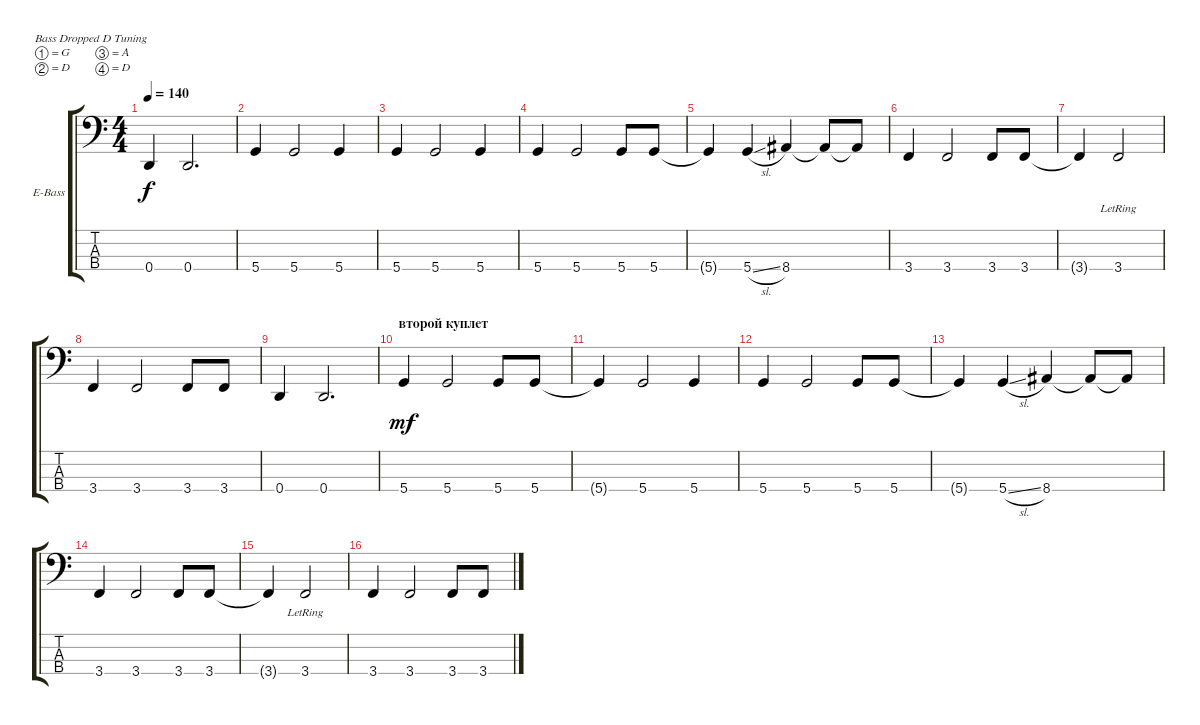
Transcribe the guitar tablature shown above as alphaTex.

\defaultSystemsLayout 4
\bracketExtendMode groupsimilarinstruments
\firstSystemTrackNameOrientation horizontal
\otherSystemsTrackNameOrientation horizontal
\track ("Electric Bass" "E-Bass") {instrument electricbassfinger}
\staff {score tabs}
\tuning (G2 D2 A1 D1)
\ts (4 4)
\tempo 140
\clef f4
\scale
0.333333
\ks c
0.4.4{dy f} 0.4.2{d} |
\scale
0.333333 5.4.4 5.4.2 5.4.4 |
\scale
0.333333 5.4.4 5.4.2 5.4.4 |
\scale
0.333333 5.4.4 5.4.2 5.4.8 5.4.8 |
\scale
0.333333 5.4{t}.4 5.4{sl}.4 8.4.4 8.4{t}.8 8.4{t}.8 |
\scale
0.333333 3.4.4 3.4.2 3.4.8 3.4.8 |
\scale
0.333333 3.4{t}.4 3.4{lr}.2 |
\scale
0.333333 3.4.4 3.4.2 3.4.8 3.4.8 |
\scale
0.333333 0.4.4 0.4.2{d} |
\section ("" "второй куплет")
\scale
0.333333 5.4.4{dy mf} 5.4.2 5.4.8 5.4.8 |
\scale
0.333333 5.4{t}.4 5.4.2 5.4.4 |
\scale
0.333333 5.4.4 5.4.2 5.4.8 5.4.8 |
\scale
0.333333 5.4{t}.4 5.4{sl}.4 8.4.4 8.4{t}.8 8.4{t}.8 |
\scale
0.333333 3.4.4 3.4.2 3.4.8 3.4.8 |
\scale
0.333333 3.4{t}.4 3.4{lr}.2 |
\scale
0.333333 3.4.4 3.4.2 3.4.8 3.4.8
